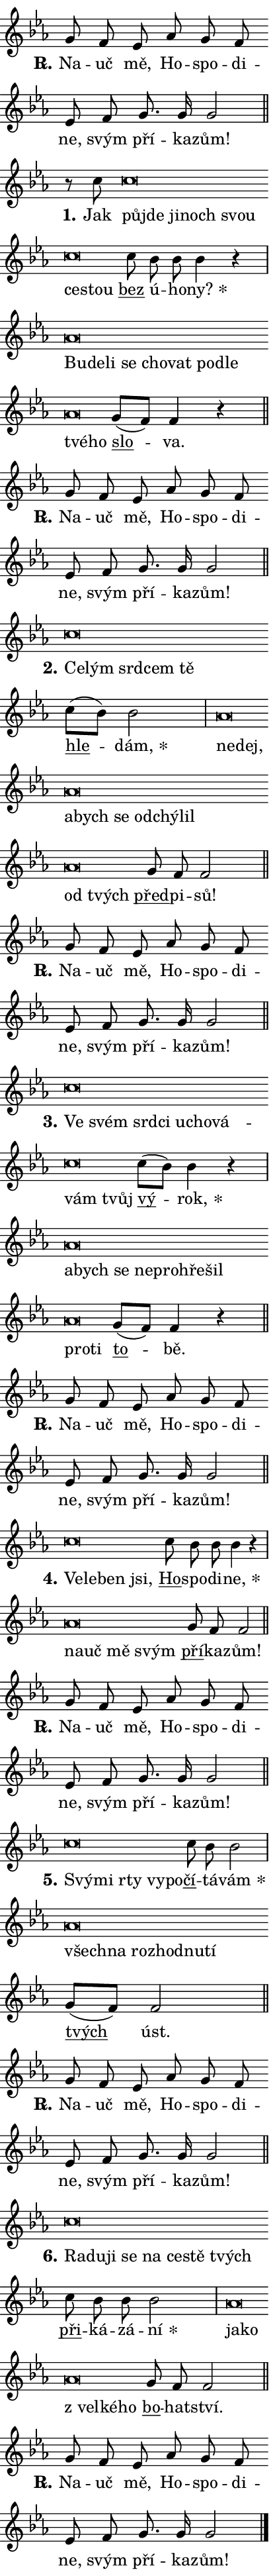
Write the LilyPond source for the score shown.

\version "2.24.0"
\header { tagline = "" }
\paper {
  indent = 0\cm
  top-margin = 0\cm
  right-margin = 0.13\cm % to fit lyric hyphens
  bottom-margin = 0\cm
  left-margin = 0\cm
  paper-width = 7\cm
  page-breaking = #ly:one-page-breaking
  system-system-spacing.basic-distance = #11
  score-system-spacing.basic-distance = #11
  ragged-last = ##f
}


%% Author: Thomas Morley
%% https://lists.gnu.org/archive/html/lilypond-user/2020-05/msg00002.html
#(define (line-position grob)
"Returns position of @var[grob} in current system:
   @code{'start}, if at first time-step
   @code{'end}, if at last time-step
   @code{'middle} otherwise
"
  (let* ((col (ly:item-get-column grob))
         (ln (ly:grob-object col 'left-neighbor))
         (rn (ly:grob-object col 'right-neighbor))
         (col-to-check-left (if (ly:grob? ln) ln col))
         (col-to-check-right (if (ly:grob? rn) rn col))
         (break-dir-left
           (and
             (ly:grob-property col-to-check-left 'non-musical #f)
             (ly:item-break-dir col-to-check-left)))
         (break-dir-right
           (and
             (ly:grob-property col-to-check-right 'non-musical #f)
             (ly:item-break-dir col-to-check-right))))
        (cond ((eqv? 1 break-dir-left) 'start)
              ((eqv? -1 break-dir-right) 'end)
              (else 'middle))))

#(define (tranparent-at-line-position vctor)
  (lambda (grob)
  "Relying on @code{line-position} select the relevant enry from @var{vctor}.
Used to determine transparency,"
    (case (line-position grob)
      ((end) (not (vector-ref vctor 0)))
      ((middle) (not (vector-ref vctor 1)))
      ((start) (not (vector-ref vctor 2))))))

noteHeadBreakVisibility =
#(define-music-function (break-visibility)(vector?)
"Makes @code{NoteHead}s transparent relying on @var{break-visibility}"
#{
  \override NoteHead.transparent =
    #(tranparent-at-line-position break-visibility)
#})

#(define delete-ledgers-for-transparent-note-heads
  (lambda (grob)
    "Reads whether a @code{NoteHead} is transparent.
If so this @code{NoteHead} is removed from @code{'note-heads} from
@var{grob}, which is supposed to be @code{LedgerLineSpanner}.
As a result ledgers are not printed for this @code{NoteHead}"
    (let* ((nhds-array (ly:grob-object grob 'note-heads))
           (nhds-list
             (if (ly:grob-array? nhds-array)
                 (ly:grob-array->list nhds-array)
                 '()))
           ;; Relies on the transparent-property being done before
           ;; Staff.LedgerLineSpanner.after-line-breaking is executed.
           ;; This is fragile ...
           (to-keep
             (remove
               (lambda (nhd)
                 (ly:grob-property nhd 'transparent #f))
               nhds-list)))
      ;; TODO find a better method to iterate over grob-arrays, similiar
      ;; to filter/remove etc for lists
      ;; For now rebuilt from scratch
      (set! (ly:grob-object grob 'note-heads)  '())
      (for-each
        (lambda (nhd)
          (ly:pointer-group-interface::add-grob grob 'note-heads nhd))
        to-keep))))

squashNotes = {
  \override NoteHead.X-extent = #'(-0.2 . 0.2)
  \override NoteHead.Y-extent = #'(-0.75 . 0)
  \override NoteHead.stencil =
    #(lambda (grob)
       (let ((pos (ly:grob-property grob 'staff-position)))
         (begin
           (if (< pos -7) (display "ERROR: Lower brevis then expected\n") (display ""))
           (if (<= pos -6) ly:text-interface::print ly:note-head::print))))
}
unSquashNotes = {
  \revert NoteHead.X-extent
  \revert NoteHead.Y-extent
  \revert NoteHead.stencil
}

hideNotes = \noteHeadBreakVisibility #begin-of-line-visible
unHideNotes = \noteHeadBreakVisibility #all-visible

% work-around for resetting accidentals
% https://lilypond.org/doc/v2.23/Documentation/notation/displaying-rhythms#unmetered-music
cadenzaMeasure = {
  \cadenzaOff
  \partial 1024 s1024
  \cadenzaOn
}

#(define-markup-command (accent layout props text) (markup?)
  "Underline accented syllable"
  (interpret-markup layout props
    #{\markup \override #'(offset . 4.3) \underline { #text }#}))

responsum = \markup \concat {
  "R" \hspace #-1.05 \path #0.1 #'((moveto 0 0.07) (lineto 0.9 0.8)) \hspace #0.05 "."
}

spaceSize = #0.6828661417322834 % exact space size for TeX Gyre Schola

\layout {
  \context {
    \Staff
    \remove "Time_signature_engraver"
    \override LedgerLineSpanner.after-line-breaking = #delete-ledgers-for-transparent-note-heads
  }
  \context {
    \Lyrics {
      \override LyricSpace.minimum-distance = \spaceSize
      \override LyricText.font-name = #"TeX Gyre Schola"
      \override LyricText.font-size = 1
      \override StanzaNumber.font-name = #"TeX Gyre Schola Bold"
      \override StanzaNumber.font-size = 1
    }
  }
  \context {
    \Score 
    \override NoteHead.text =
      #(lambda (grob) 
        (let ((pos (ly:grob-property grob 'staff-position)))
          #{\markup {
            \combine
              \halign #-0.55 \raise #(if (= pos -6) 0 0.5) \override #'(thickness . 2) \draw-line #'(3.2 . 0)
              \musicglyph "noteheads.sM1"
          }#}))
  }
}

% magnetic-lyrics.ily
%
%   written by
%     Jean Abou Samra <jean@abou-samra.fr>
%     Werner Lemberg <wl@gnu.org>
%
%   adapted by
%     Jiri Hon <jiri.hon@gmail.com>
%
% Version 2022-Apr-15

% https://www.mail-archive.com/lilypond-user@gnu.org/msg149350.html

#(define (Left_hyphen_pointer_engraver context)
   "Collect syllable-hyphen-syllable occurrences in lyrics and store
them in properties.  This engraver only looks to the left.  For
example, if the lyrics input is @code{foo -- bar}, it does the
following.

@itemize @bullet
@item
Set the @code{text} property of the @code{LyricHyphen} grob between
@q{foo} and @q{bar} to @code{foo}.

@item
Set the @code{left-hyphen} property of the @code{LyricText} grob with
text @q{foo} to the @code{LyricHyphen} grob between @q{foo} and
@q{bar}.
@end itemize

Use this auxiliary engraver in combination with the
@code{lyric-@/text::@/apply-@/magnetic-@/offset!} hook."
   (let ((hyphen #f)
         (text #f))
     (make-engraver
      (acknowledgers
       ((lyric-syllable-interface engraver grob source-engraver)
        (set! text grob)))
      (end-acknowledgers
       ((lyric-hyphen-interface engraver grob source-engraver)
        ;(when (not (grob::has-interface grob 'lyric-space-interface))
          (set! hyphen grob)));)
      ((stop-translation-timestep engraver)
       (when (and text hyphen)
         (ly:grob-set-object! text 'left-hyphen hyphen))
       (set! text #f)
       (set! hyphen #f)))))

#(define (lyric-text::apply-magnetic-offset! grob)
   "If the space between two syllables is less than the value in
property @code{LyricText@/.details@/.squash-threshold}, move the right
syllable to the left so that it gets concatenated with the left
syllable.

Use this function as a hook for
@code{LyricText@/.after-@/line-@/breaking} if the
@code{Left_@/hyphen_@/pointer_@/engraver} is active."
   (let ((hyphen (ly:grob-object grob 'left-hyphen #f)))
     (when hyphen
       (let ((left-text (ly:spanner-bound hyphen LEFT)))
         (when (grob::has-interface left-text 'lyric-syllable-interface)
           (let* ((common (ly:grob-common-refpoint grob left-text X))
                  (this-x-ext (ly:grob-extent grob common X))
                  (left-x-ext
                   (begin
                     ;; Trigger magnetism for left-text.
                     (ly:grob-property left-text 'after-line-breaking)
                     (ly:grob-extent left-text common X)))
                  ;; `delta` is the gap width between two syllables.
                  (delta (- (interval-start this-x-ext)
                            (interval-end left-x-ext)))
                  (details (ly:grob-property grob 'details))
                  (threshold (assoc-get 'squash-threshold details 0.2)))
             (when (< delta threshold)
               (let* (;; We have to manipulate the input text so that
                      ;; ligatures crossing syllable boundaries are not
                      ;; disabled.  For languages based on the Latin
                      ;; script this is essentially a beautification.
                      ;; However, for non-Western scripts it can be a
                      ;; necessity.
                      (lt (ly:grob-property left-text 'text))
                      (rt (ly:grob-property grob 'text))
                      (is-space (grob::has-interface hyphen 'lyric-space-interface))
                      (space (if is-space " " ""))
                      (extra-delta (if is-space spaceSize 0))
                      ;; Append new syllable.
                      (ltrt-space (if (and (string? lt) (string? rt))
                                (string-append lt space rt)
                                (make-concat-markup (list lt space rt))))
                      ;; Right-align `ltrt` to the right side.
                      (ltrt-space-markup (grob-interpret-markup
                               grob
                               (make-translate-markup
                                (cons (interval-length this-x-ext) 0)
                                (make-right-align-markup ltrt-space)))))
                 (begin
                   ;; Don't print `left-text`.
                   (ly:grob-set-property! left-text 'stencil #f)
                   ;; Set text and stencil (which holds all collected
                   ;; syllables so far) and shift it to the left.
                   (ly:grob-set-property! grob 'text ltrt-space)
                   (ly:grob-set-property! grob 'stencil ltrt-space-markup)
                   (ly:grob-translate-axis! grob (- (- delta extra-delta)) X))))))))))


#(define (lyric-hyphen::displace-bounds-first grob)
   ;; Make very sure this callback isn't triggered too early.
   (let ((left (ly:spanner-bound grob LEFT))
         (right (ly:spanner-bound grob RIGHT)))
     (ly:grob-property left 'after-line-breaking)
     (ly:grob-property right 'after-line-breaking)
     (ly:lyric-hyphen::print grob)))

squashThreshold = #0.4

\layout {
  \context {
    \Lyrics
    \consists #Left_hyphen_pointer_engraver
    \override LyricText.after-line-breaking =
      #lyric-text::apply-magnetic-offset!
    \override LyricHyphen.stencil = #lyric-hyphen::displace-bounds-first
    \override LyricText.details.squash-threshold = \squashThreshold
    \override LyricHyphen.minimum-distance = 0
    \override LyricHyphen.minimum-length = \squashThreshold
  }
}

squashText = \override LyricText.details.squash-threshold = 9999
unSquashText = \override LyricText.details.squash-threshold = \squashThreshold

leftText = \override LyricText.self-alignment-X = #LEFT
unLeftText = \revert LyricText.self-alignment-X

starOffset = #(lambda (grob) 
                (let ((x_offset (ly:self-alignment-interface::aligned-on-x-parent grob)))
                  (if (= x_offset 0) 0 (+ x_offset 1.2))))

star = #(define-music-function (syllable)(string?)
"Append star separator at the end of a syllable"
#{
  \once \override LyricText.X-offset = #starOffset
  \lyricmode { \markup {
    #syllable
    \override #'((font-name . "TeX Gyre Schola Bold")) \hspace #0.2 \lower #0.65 \larger "*"
  } }
#})

starAccent = #(define-music-function (syllable)(string?)
"Append star separator at the end of a syllable and make accent"
#{
  \once \override LyricText.X-offset = #starOffset
  \lyricmode { \markup {
    \accent #syllable
    \override #'((font-name . "TeX Gyre Schola Bold")) \hspace #0.2 \lower #0.65 \larger "*"
  } }
#})

breath = #(define-music-function (syllable)(string?)
"Append breathing indicator at the end of a syllable"
#{
  \lyricmode { \markup { #syllable "+" } }
#})

optionalBreath = #(define-music-function (syllable)(string?)
"Append optional breathing indicator at the end of a syllable"
#{
  \lyricmode { \markup { #syllable "(+)" } }
#})


\score {
    <<
        \new Voice = "melody" { \cadenzaOn \key es \major \relative { g'8 f es as g f \bar "" es f g8. g16 g2 \cadenzaMeasure \bar "||" \break } }
        \new Lyrics \lyricsto "melody" { \lyricmode { \set stanza = \responsum
Na -- uč mě, Ho -- spo -- di -- ne, svým pří -- ka -- zům! } }
    >>
    \layout {}
}

\score {
    <<
        \new Voice = "melody" { \cadenzaOn \key es \major \relative { r8 c''8 \squashNotes c\breve*1/16 \hideNotes \breve*1/16 \bar "" \breve*1/16 \bar "" \breve*1/16 \bar "" \breve*1/16 \bar "" \breve*1/16 \breve*1/16 \bar "" \unHideNotes \unSquashNotes \bar "" c8 bes bes bes4 r \cadenzaMeasure \bar "|" \squashNotes as\breve*1/16 \hideNotes \breve*1/16 \bar "" \breve*1/16 \bar "" \breve*1/16 \bar "" \breve*1/16 \bar "" \breve*1/16 \bar "" \breve*1/16 \bar "" \breve*1/16 \bar "" \breve*1/16 \breve*1/16 \bar "" \unHideNotes \unSquashNotes \bar "" g8[( f)] f4 r \cadenzaMeasure \bar "||" \break } }
        \new Lyrics \lyricsto "melody" { \lyricmode { \set stanza = "1."
Jak \leftText půj -- \squashText de ji -- noch svou ce -- stou \unLeftText \unSquashText \markup \accent bez ú -- ho -- \star ny? \leftText Bu -- \squashText de -- li se cho -- vat po -- dle tvé -- ho \unLeftText \unSquashText \markup \accent slo -- va. } }
    >>
    \layout {}
}

\score {
    <<
        \new Voice = "melody" { \cadenzaOn \key es \major \relative { g'8 f es as g f \bar "" es f g8. g16 g2 \cadenzaMeasure \bar "||" \break } }
        \new Lyrics \lyricsto "melody" { \lyricmode { \set stanza = \responsum
Na -- uč mě, Ho -- spo -- di -- ne, svým pří -- ka -- zům! } }
    >>
    \layout {}
}

\score {
    <<
        \new Voice = "melody" { \cadenzaOn \key es \major \relative { \squashNotes c''\breve*1/16 \hideNotes \breve*1/16 \bar "" \breve*1/16 \bar "" \breve*1/16 \breve*1/16 \bar "" \unHideNotes \unSquashNotes \bar "" c8[( bes)] bes2 \cadenzaMeasure \bar "|" \squashNotes as\breve*1/16 \hideNotes \breve*1/16 \bar "" \breve*1/16 \bar "" \breve*1/16 \bar "" \breve*1/16 \bar "" \breve*1/16 \bar "" \breve*1/16 \bar "" \breve*1/16 \bar "" \breve*1/16 \breve*1/16 \bar "" \unHideNotes \unSquashNotes \bar "" g8 f f2 \cadenzaMeasure \bar "||" \break } }
        \new Lyrics \lyricsto "melody" { \lyricmode { \set stanza = "2."
\leftText Ce -- \squashText lým srd -- cem tě \unLeftText \unSquashText \markup \accent hle -- \star dám, \leftText ne -- \squashText dej, a -- bych se od -- chý -- lil od tvých \unLeftText \unSquashText \markup \accent před -- pi -- sů! } }
    >>
    \layout {}
}

\score {
    <<
        \new Voice = "melody" { \cadenzaOn \key es \major \relative { g'8 f es as g f \bar "" es f g8. g16 g2 \cadenzaMeasure \bar "||" \break } }
        \new Lyrics \lyricsto "melody" { \lyricmode { \set stanza = \responsum
Na -- uč mě, Ho -- spo -- di -- ne, svým pří -- ka -- zům! } }
    >>
    \layout {}
}

\score {
    <<
        \new Voice = "melody" { \cadenzaOn \key es \major \relative { \squashNotes c''\breve*1/16 \hideNotes \breve*1/16 \bar "" \breve*1/16 \bar "" \breve*1/16 \bar "" \breve*1/16 \bar "" \breve*1/16 \bar "" \breve*1/16 \bar "" \breve*1/16 \breve*1/16 \bar "" \unHideNotes \unSquashNotes \bar "" c8[( bes)] bes4 r \cadenzaMeasure \bar "|" \squashNotes as\breve*1/16 \hideNotes \breve*1/16 \bar "" \breve*1/16 \bar "" \breve*1/16 \bar "" \breve*1/16 \bar "" \breve*1/16 \bar "" \breve*1/16 \bar "" \breve*1/16 \breve*1/16 \bar "" \unHideNotes \unSquashNotes \bar "" g8[( f)] f4 r \cadenzaMeasure \bar "||" \break } }
        \new Lyrics \lyricsto "melody" { \lyricmode { \set stanza = "3."
\leftText Ve \squashText svém srd -- ci u -- cho -- vá -- vám tvůj \unLeftText \unSquashText \markup \accent vý -- \star rok, \leftText a -- \squashText bych se ne -- pro -- hře -- šil pro -- ti \unLeftText \unSquashText \markup \accent to -- bě. } }
    >>
    \layout {}
}

\score {
    <<
        \new Voice = "melody" { \cadenzaOn \key es \major \relative { g'8 f es as g f \bar "" es f g8. g16 g2 \cadenzaMeasure \bar "||" \break } }
        \new Lyrics \lyricsto "melody" { \lyricmode { \set stanza = \responsum
Na -- uč mě, Ho -- spo -- di -- ne, svým pří -- ka -- zům! } }
    >>
    \layout {}
}

\score {
    <<
        \new Voice = "melody" { \cadenzaOn \key es \major \relative { \squashNotes c''\breve*1/16 \hideNotes \breve*1/16 \bar "" \breve*1/16 \breve*1/16 \bar "" \unHideNotes \unSquashNotes \bar "" c8 bes bes bes4 r \cadenzaMeasure \bar "|" \squashNotes as\breve*1/16 \hideNotes \breve*1/16 \bar "" \breve*1/16 \breve*1/16 \bar "" \unHideNotes \unSquashNotes \bar "" g8 f f2 \cadenzaMeasure \bar "||" \break } }
        \new Lyrics \lyricsto "melody" { \lyricmode { \set stanza = "4."
\leftText Ve -- \squashText le -- ben jsi, \unLeftText \unSquashText \markup \accent Ho -- spo -- di -- \star ne, \leftText na -- \squashText uč mě svým \unLeftText \unSquashText \markup \accent pří -- ka -- zům! } }
    >>
    \layout {}
}

\score {
    <<
        \new Voice = "melody" { \cadenzaOn \key es \major \relative { g'8 f es as g f \bar "" es f g8. g16 g2 \cadenzaMeasure \bar "||" \break } }
        \new Lyrics \lyricsto "melody" { \lyricmode { \set stanza = \responsum
Na -- uč mě, Ho -- spo -- di -- ne, svým pří -- ka -- zům! } }
    >>
    \layout {}
}

\score {
    <<
        \new Voice = "melody" { \cadenzaOn \key es \major \relative { \squashNotes c''\breve*1/16 \hideNotes \breve*1/16 \bar "" \breve*1/16 \bar "" \breve*1/16 \breve*1/16 \bar "" \unHideNotes \unSquashNotes \bar "" c8 bes bes2 \cadenzaMeasure \bar "|" \squashNotes as\breve*1/16 \hideNotes \breve*1/16 \bar "" \breve*1/16 \bar "" \breve*1/16 \bar "" \breve*1/16 \breve*1/16 \bar "" \unHideNotes \unSquashNotes \bar "" g8[( f)] f2 \cadenzaMeasure \bar "||" \break } }
        \new Lyrics \lyricsto "melody" { \lyricmode { \set stanza = "5."
\leftText Svý -- \squashText mi rty vy -- po -- \unLeftText \unSquashText \markup \accent čí -- tá -- \star vám \leftText všech -- \squashText na roz -- hod -- nu -- tí \unLeftText \unSquashText \markup \accent tvých úst. } }
    >>
    \layout {}
}

\score {
    <<
        \new Voice = "melody" { \cadenzaOn \key es \major \relative { g'8 f es as g f \bar "" es f g8. g16 g2 \cadenzaMeasure \bar "||" \break } }
        \new Lyrics \lyricsto "melody" { \lyricmode { \set stanza = \responsum
Na -- uč mě, Ho -- spo -- di -- ne, svým pří -- ka -- zům! } }
    >>
    \layout {}
}

\score {
    <<
        \new Voice = "melody" { \cadenzaOn \key es \major \relative { \squashNotes c''\breve*1/16 \hideNotes \breve*1/16 \bar "" \breve*1/16 \bar "" \breve*1/16 \bar "" \breve*1/16 \bar "" \breve*1/16 \bar "" \breve*1/16 \breve*1/16 \bar "" \unHideNotes \unSquashNotes \bar "" c8 bes bes bes2 \cadenzaMeasure \bar "|" \squashNotes as\breve*1/16 \hideNotes \breve*1/16 \bar "" \breve*1/16 \bar "" \breve*1/16 \breve*1/16 \bar "" \unHideNotes \unSquashNotes \bar "" g8 f f2 \cadenzaMeasure \bar "||" \break } }
        \new Lyrics \lyricsto "melody" { \lyricmode { \set stanza = "6."
\leftText Ra -- \squashText du -- ji se na ce -- stě tvých \unLeftText \unSquashText \markup \accent při -- ká -- zá -- \star ní \leftText ja -- \squashText ko "z vel" -- ké -- ho \unLeftText \unSquashText \markup \accent bo -- hat -- ství. } }
    >>
    \layout {}
}

\score {
    <<
        \new Voice = "melody" { \cadenzaOn \key es \major \relative { g'8 f es as g f \bar "" es f g8. g16 g2 \cadenzaMeasure \bar "||" \break } \bar "|." }
        \new Lyrics \lyricsto "melody" { \lyricmode { \set stanza = \responsum
Na -- uč mě, Ho -- spo -- di -- ne, svým pří -- ka -- zům! } }
    >>
    \layout {}
}
